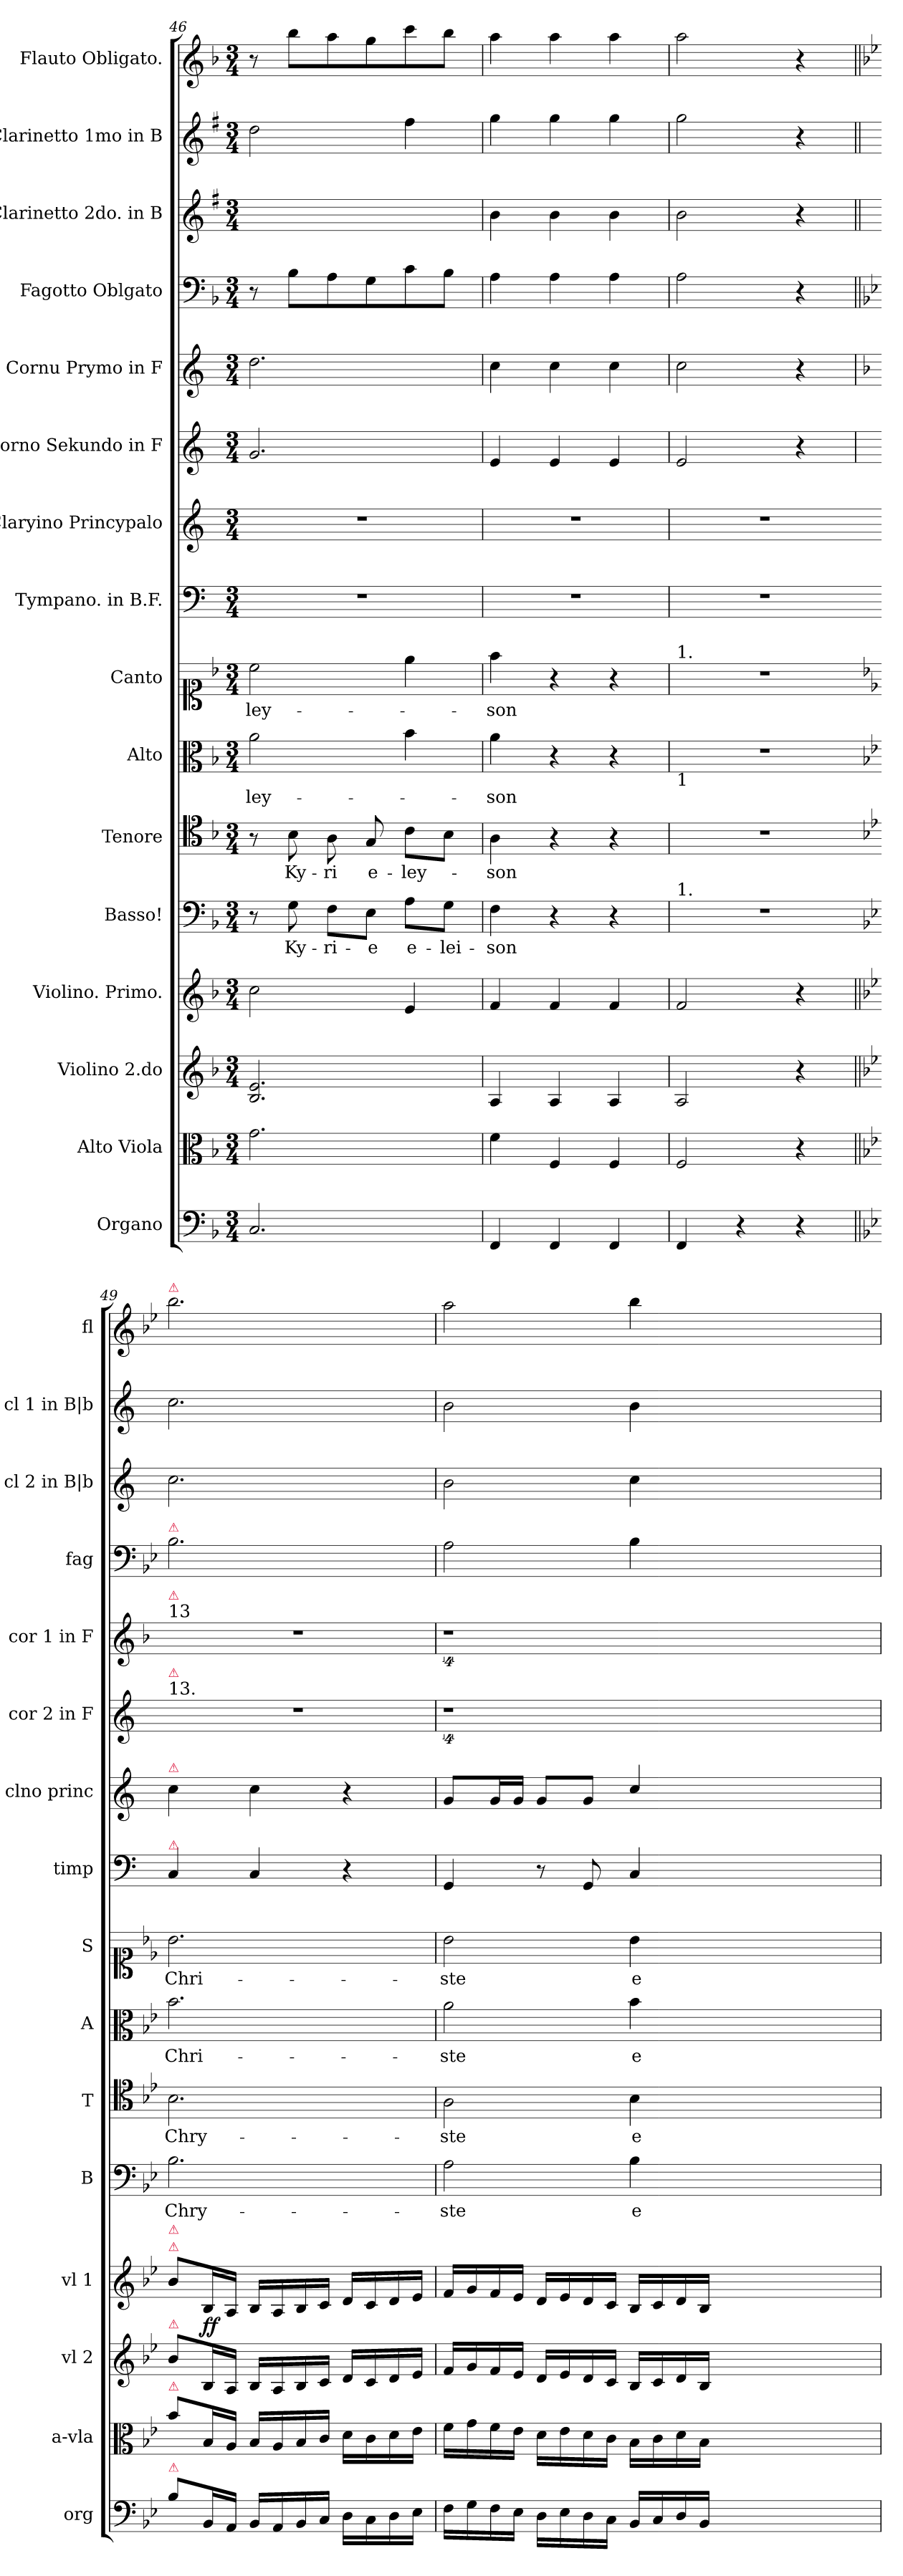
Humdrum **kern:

**kern	**dynam	**kern	**dynam	**kern	**dynam	**kern	**dynam	**kern	**text	**kern	**text	**kern	**text	**kern	**text	**kern	**dynam	**kern	**kern	**kern	**kern	**dynam	**kern	**kern	**dynam	**kern
*part16	*part16	*part15	*part15	*part14	*part14	*part13	*part13	*part12	*part12	*part11	*part11	*part10	*part10	*part9	*part9	*part8	*part8	*part7	*part6	*part5	*part4	*part4	*part3	*part2	*part2	*part1
*staff16	*staff16	*staff15	*staff15	*staff14	*staff14	*staff13	*staff13	*staff12	*staff12	*staff11	*staff11	*staff10	*staff10	*staff9	*staff9	*staff8	*staff8	*staff7	*staff6	*staff5	*staff4	*staff4	*staff3	*staff2	*staff2	*staff1
*I"Organo	*	*I"Alto Viola	*	*I"Violino 2.do	*	*I"Violino. Primo.	*	*I"Basso!	*	*I"Tenore	*	*I"Alto	*	*I"Canto	*	*I"Tympano. in B.F.	*	*I"Claryino Princypalo	*I"Corno Sekundo in F	*I"Cornu Prymo in F	*I"Fagotto Oblgato	*	*I"Clarinetto 2do. in B	*I"Clarinetto 1mo in B	*	*I"Flauto Obligato.
*I'org	*	*I'a-vla	*	*I'vl 2	*	*I'vl 1	*	*I'B	*	*I'T	*	*I'A	*	*I'S	*	*I'timp	*	*I'clno princ	*I'cor 2 in F	*I'cor 1 in F	*I'fag	*	*I'cl 2 in B|b	*I'cl 1 in B|b	*	*I'fl
*clefF4	*	*clefC3	*	*clefG2	*	*clefG2	*	*clefF4	*	*clefC4	*	*clefC3	*	*clefC1	*	*clefF4	*	*clefG2	*clefG2	*clefG2	*clefF4	*	*clefG2	*clefG2	*	*clefG2
*	*	*	*	*	*	*	*	*	*	*	*	*	*	*	*	*ITrd1c2	*	*ITrd1c2	*ITrd4c7	*ITrd4c7	*	*	*ITrd1c2	*ITrd1c2	*	*
*k[b-]	*	*k[b-]	*	*k[b-]	*	*k[b-]	*	*k[b-]	*	*k[b-]	*	*k[b-]	*	*k[b-]	*	*k[b-e-]	*	*k[b-e-]	*k[b-]	*k[b-]	*k[b-]	*	*k[b-]	*k[b-]	*	*k[b-]
*F:	*	*F:	*	*F:	*	*F:	*	*F:	*	*F:	*	*F:	*	*F:	*	*	*	*	*F:	*F:	*F:	*	*F:	*F:	*	*F:
*M3/4	*	*M3/4	*	*M3/4	*	*M3/4	*	*M3/4	*	*M3/4	*	*M3/4	*	*M3/4	*	*M3/4	*	*M3/4	*M3/4	*M3/4	*M3/4	*	*M3/4	*M3/4	*	*M3/4
=46	=46	=46	=46	=46	=46	=46	=46	=46	=46	=46	=46	=46	=46	=46	=46	=46	=46	=46	=46	=46	=46	=46	=46	=46	=46	=46
!	!	!	!	!	!	!	!	!	!	!	!	!	!LO:LY:color=darkblue	!	!	!	!	!	!	!	!	!	!	!	!	!
2.C/	.	2.g\	.	2.B-/ 2.e/	.	2cc\	.	8r	.	8r	.	2a\	-ley-	2cc\	-ley-	2.r	.	2.r	2.c/	2.g\	8r	.	2a\yy	2cc\	.	8r
!	!	!	!	!	!	!	!	!	!LO:LY:i	!	!	!	!	!	!	!	!	!	!	!	!	!	!	!	!	!
.	.	.	.	.	.	.	.	8G\	Ky-	8B-\	Ky-	.	.	.	.	.	.	.	.	.	8B-\L	.	.	.	.	8bb-\L
!	!	!	!	!	!	!	!	!	!LO:LY:i	!	!	!	!	!	!	!	!	!	!	!	!	!	!	!	!	!
.	.	.	.	.	.	.	.	8F\L	-ri-	8A\	-ri	.	.	.	.	.	.	.	.	.	8A\	.	.	.	.	8aa\
!	!	!	!	!	!	!	!	!	!LO:LY:i	!	!	!	!	!	!	!	!	!	!	!	!	!	!	!	!	!
.	.	.	.	.	.	.	.	8E\J	-e	8G/	e-	.	.	.	.	.	.	.	.	.	8G\	.	.	.	.	8gg\
!	!	!	!	!	!	!	!	!	!LO:LY:i	!	!	!	!	!	!	!	!	!	!	!	!	!	!	!	!	!
.	.	.	.	.	.	4e/	.	8A\L	e-	8c\L	-ley-	4b-\	.	4ee\	.	.	.	.	.	.	8c\	.	4b-\yy	4ee\	.	8ccc\
!	!	!	!	!	!	!	!	!	!LO:LY:i	!	!	!	!	!	!	!	!	!	!	!	!	!	!	!	!	!
.	.	.	.	.	.	.	.	8G\J	-lei-	8B-\J	.	.	.	.	.	.	.	.	.	.	8B-\J	.	.	.	.	8bb-\J
=47	=47	=47	=47	=47	=47	=47	=47	=47	=47	=47	=47	=47	=47	=47	=47	=47	=47	=47	=47	=47	=47	=47	=47	=47	=47	=47
!	!	!	!	!	!	!	!	!	!LO:LY:i	!	!	!	!LO:LY:color=darkblue	!	!	!	!	!	!	!	!	!	!	!	!	!
4FF/	.	4f\	.	4A/	.	4f/	.	4F\	-son	4A\	-son	4a\	-son	4ff\	-son	2.r	.	2.r	4A/	4f\	4A\	.	4a\	4ff\	.	4aa\
4FF/	.	4F/	.	4A/	.	4f/	.	4r	.	4r	.	4r	.	4r	.	.	.	.	4A/	4f\	4A\	.	4a\	4ff\	.	4aa\
4FF/	.	4F/	.	4A/	.	4f/	.	4r	.	4r	.	4r	.	4r	.	.	.	.	4A/	4f\	4A\	.	4a\	4ff\	.	4aa\
=48	=48	=48	=48	=48	=48	=48	=48	=48	=48	=48	=48	=48	=48	=48	=48	=48	=48	=48	=48	=48	=48	=48	=48	=48	=48	=48
!	!	!	!	!	!	!	!	!	!	!	!	!	!	!LO:TX:a:t=1.	!	!	!	!	!	!	!	!	!	!	!	!
!	!	!	!	!	!	!	!	!	!	!	!	!LO:TX:b:t=1	!	!	!	!	!	!	!	!	!	!	!	!	!	!
!	!	!	!	!	!	!	!	!LO:TX:a:t=1.	!	!	!	!	!	!	!	!	!	!	!	!	!	!	!	!	!	!
4FF/	.	2F/	.	2A/	.	2f/	.	2.r	.	2.r	.	2.r	.	2.r	.	2.r	.	2.r	2A/	2f\	2A\	.	2a\	2ff\	.	2aa\
4r	.	.	.	.	.	.	.	.	.	.	.	.	.	.	.	.	.	.	.	.	.	.	.	.	.	.
4r	.	4r	.	4r	.	4r	.	.	.	.	.	.	.	.	.	.	.	.	4r	4r	4r	.	4r	4r	.	4r
=49||	=49||	=49||	=49||	=49||	=49||	=49||	=49||	=49||	=49||	=49||	=49||	=49||	=49||	=49||	=49||	=49	=49||	=49	=49	=49	=49||	=49||	=49||	=49||	=49||	=49||
*k[b-e-]	*	*k[b-e-]	*	*k[b-e-]	*	*k[b-e-]	*	*k[b-e-]	*	*k[b-e-]	*	*k[b-e-]	*	*k[b-e-]	*	*k[b-e-]	*	*k[b-e-]	*k[b-]	*k[b-e-]	*k[b-e-]	*	*k[b-e-]	*k[b-e-]	*	*k[b-e-]
!	!	!	!	!	!	!	!	!	!	!	!	!	!	!	!	!	!	!	!	!	!	!	!	!	!	!LO:TX:a:color=crimson:t=⚠
!	!	!	!	!	!	!	!	!	!	!	!	!	!	!	!	!	!	!	!	!	!LO:TX:a:color=crimson:t=⚠	!	!	!	!	!
!	!	!	!	!	!	!	!	!	!	!	!	!	!	!	!	!	!	!	!	!LO:TX:a:t=13	!	!	!	!	!	!
!	!	!	!	!	!	!	!	!	!	!	!	!	!	!	!	!	!	!	!	!LO:TX:a:color=crimson:t=⚠	!	!	!	!	!	!
!	!	!	!	!	!	!	!	!	!	!	!	!	!	!	!	!	!	!	!LO:TX:a:t=13.	!	!	!	!	!	!	!
!	!	!	!	!	!	!	!	!	!	!	!	!	!	!	!	!	!	!	!LO:TX:a:color=crimson:t=⚠	!	!	!	!	!	!	!
!	!	!	!	!	!	!	!	!	!	!	!	!	!	!	!	!	!	!LO:TX:a:color=crimson:t=⚠	!	!	!	!	!	!	!	!
!	!	!	!	!	!	!	!	!	!	!	!	!	!	!	!	!LO:TX:a:color=crimson:t=⚠	!	!	!	!	!	!	!	!	!	!
!	!	!	!	!	!	!LO:TX:a:color=crimson:t=⚠	!	!	!	!	!	!	!	!	!	!	!	!	!	!	!	!	!	!	!	!
!	!	!	!	!	!	!LO:TX:a:color=crimson:t=⚠	!	!	!	!	!	!	!	!	!	!	!	!	!	!	!	!	!	!	!	!
!	!	!	!	!LO:TX:a:color=crimson:t=⚠	!	!	!	!	!	!	!	!	!	!	!	!	!	!	!	!	!	!	!	!	!	!
!	!	!LO:TX:a:color=crimson:t=⚠	!	!	!	!	!	!	!	!	!	!	!	!	!	!	!	!	!	!	!	!	!	!	!	!
!LO:TX:a:color=crimson:t=⚠	!	!	!	!	!	!	!	!	!	!	!	!	!	!	!	!	!	!	!	!	!	!	!	!	!	!
!	!LO:DY:rj	!	!LO:DY:rj	!	!	!	!LO:DY:b:rj	!	!	!	!	!	!LO:LY:color=darkblue	!	!	!	!	!	!	!	!	!	!	!	!	!
8B-\L	f&colon;f&colon;	8b-\L	ff&colon;	8b-\L	.	8b-\L	fr.	2.B-\	Chry-	2.B-\	Chry-	2.b-\	Chri-	2.b-\	Chri-	4BB-/	fo&colon;	4b-\	2.r	2.r	2.B-\	for&colon;	2.b-\	2.b-\	for	2.bb-\
!	!	!	!	!	!LO:DY:a	!	!	!	!	!	!	!	!	!	!	!	!	!	!	!	!	!	!	!	!	!
16BB-/L	.	16B-/L	.	16B-/L	ff	16B-/L	.	.	.	.	.	.	.	.	.	.	.	.	.	.	.	.	.	.	.	.
16AA/JJ	.	16A/JJ	.	16A/JJ	.	16A/JJ	.	.	.	.	.	.	.	.	.	.	.	.	.	.	.	.	.	.	.	.
16BB-/LL	.	16B-/LL	.	16B-/LL	.	16B-/LL	.	.	.	.	.	.	.	.	.	4BB-/	.	4b-\	.	.	.	.	.	.	.	.
16AA/	.	16A/	.	16A/	.	16A/	.	.	.	.	.	.	.	.	.	.	.	.	.	.	.	.	.	.	.	.
16BB-/	.	16B-/	.	16B-/	.	16B-/	.	.	.	.	.	.	.	.	.	.	.	.	.	.	.	.	.	.	.	.
16C/JJ	.	16c/JJ	.	16c/JJ	.	16c/JJ	.	.	.	.	.	.	.	.	.	.	.	.	.	.	.	.	.	.	.	.
16D\LL	.	16d\LL	.	16d/LL	.	16d/LL	.	.	.	.	.	.	.	.	.	4r	.	4r	.	.	.	.	.	.	.	.
16C\	.	16c\	.	16c/	.	16c/	.	.	.	.	.	.	.	.	.	.	.	.	.	.	.	.	.	.	.	.
16D\	.	16d\	.	16d/	.	16d/	.	.	.	.	.	.	.	.	.	.	.	.	.	.	.	.	.	.	.	.
16E-\JJ	.	16e-\JJ	.	16e-/JJ	.	16e-/JJ	.	.	.	.	.	.	.	.	.	.	.	.	.	.	.	.	.	.	.	.
=50	=50	=50	=50	=50	=50	=50	=50	=50	=50	=50	=50	=50	=50	=50	=50	=50	=50	=50	=50	=50	=50	=50	=50	=50	=50	=50
!	!	!	!	!	!	!	!	!	!	!	!	!	!LO:LY:color=darkblue	!	!	!	!	!	!	!	!	!	!	!	!	!
16F\LL	.	16f\LL	.	16f/LL	.	16f/LL	.	2A\	-ste	2A\	-ste	2a\	-ste	2b-\	-ste	4FF/	.	8f/L	4%9r	4%9r	2A\	.	2a\	2a\	.	2aa\
16G\	.	16g\	.	16g/	.	16g/	.	.	.	.	.	.	.	.	.	.	.	.	.	.	.	.	.	.	.	.
16F\	.	16f\	.	16f/	.	16f/	.	.	.	.	.	.	.	.	.	.	.	16f/L	.	.	.	.	.	.	.	.
16E-\JJ	.	16e-\JJ	.	16e-/JJ	.	16e-/JJ	.	.	.	.	.	.	.	.	.	.	.	16f/JJ	.	.	.	.	.	.	.	.
16D\LL	.	16d\LL	.	16d/LL	.	16d/LL	.	.	.	.	.	.	.	.	.	8r	.	8f/L	.	.	.	.	.	.	.	.
16E-\	.	16e-\	.	16e-/	.	16e-/	.	.	.	.	.	.	.	.	.	.	.	.	.	.	.	.	.	.	.	.
16D\	.	16d\	.	16d/	.	16d/	.	.	.	.	.	.	.	.	.	8FF/	.	8f/J	.	.	.	.	.	.	.	.
16C\JJ	.	16c\JJ	.	16c/JJ	.	16c/JJ	.	.	.	.	.	.	.	.	.	.	.	.	.	.	.	.	.	.	.	.
!	!	!	!	!	!	!	!	!	!	!	!	!	!LO:LY:color=darkblue	!	!	!	!	!	!	!	!	!	!	!	!	!
16BB-/LL	.	16B-\LL	.	16B-/LL	.	16B-/LL	.	4B-\	e-	4B-\	e-	4b-\	e-	4b-\	e-	4BB-/	.	4b-/	.	.	4B-\	.	4b-\	4a\	.	4bb-\
16C/	.	16c\	.	16c/	.	16c/	.	.	.	.	.	.	.	.	.	.	.	.	.	.	.	.	.	.	.	.
16D/	.	16d\	.	16d/	.	16d/	.	.	.	.	.	.	.	.	.	.	.	.	.	.	.	.	.	.	.	.
16BB-/JJ	.	16B-\JJ	.	16B-/JJ	.	16B-/JJ	.	.	.	.	.	.	.	.	.	.	.	.	.	.	.	.	.	.	.	.
1.ryy	.	1.ryy	.	1.ryy	.	1.ryy	.	1.ryy	.	1.ryy	.	1.ryy	.	1.ryy	.	1.ryy	.	1.ryy	.	.	1.ryy	.	1.ryy	1.ryy	.	1.ryy
=	=	=	=	=	=	=	=	=	=	=	=	=	=	=	=	=	=	=	=	=	=	=	=	=	=	=
*-	*-	*-	*-	*-	*-	*-	*-	*-	*-	*-	*-	*-	*-	*-	*-	*-	*-	*-	*-	*-	*-	*-	*-	*-	*-	*-
